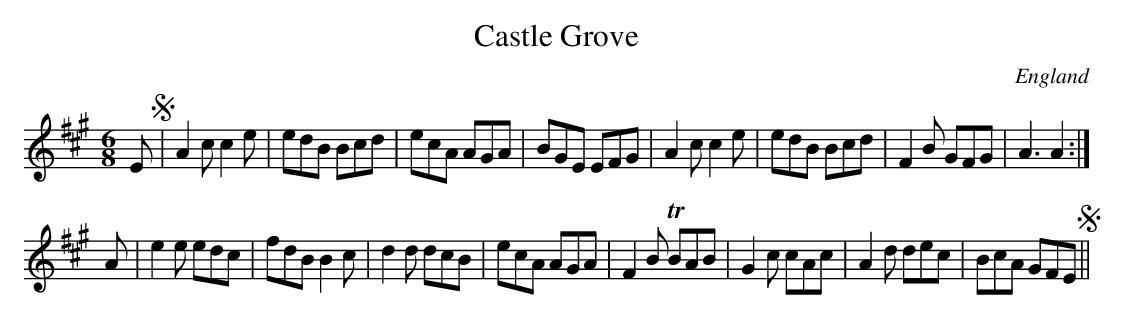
X:1
T:Castle Grove
L:1/8
M:6/8
O:England
K:A major
E S | \
A2c c2e | edB Bcd | ecA AGA | BGE EFG | \
A2c c2e | edB Bcd | F2B GFG | A3 A2 :|
A | \
e2e edc | fdB B2c | d2d dcB | ecA AGA |\
F2B TBAB | G2c cAc | A2d dec | BcA GFE S ||
